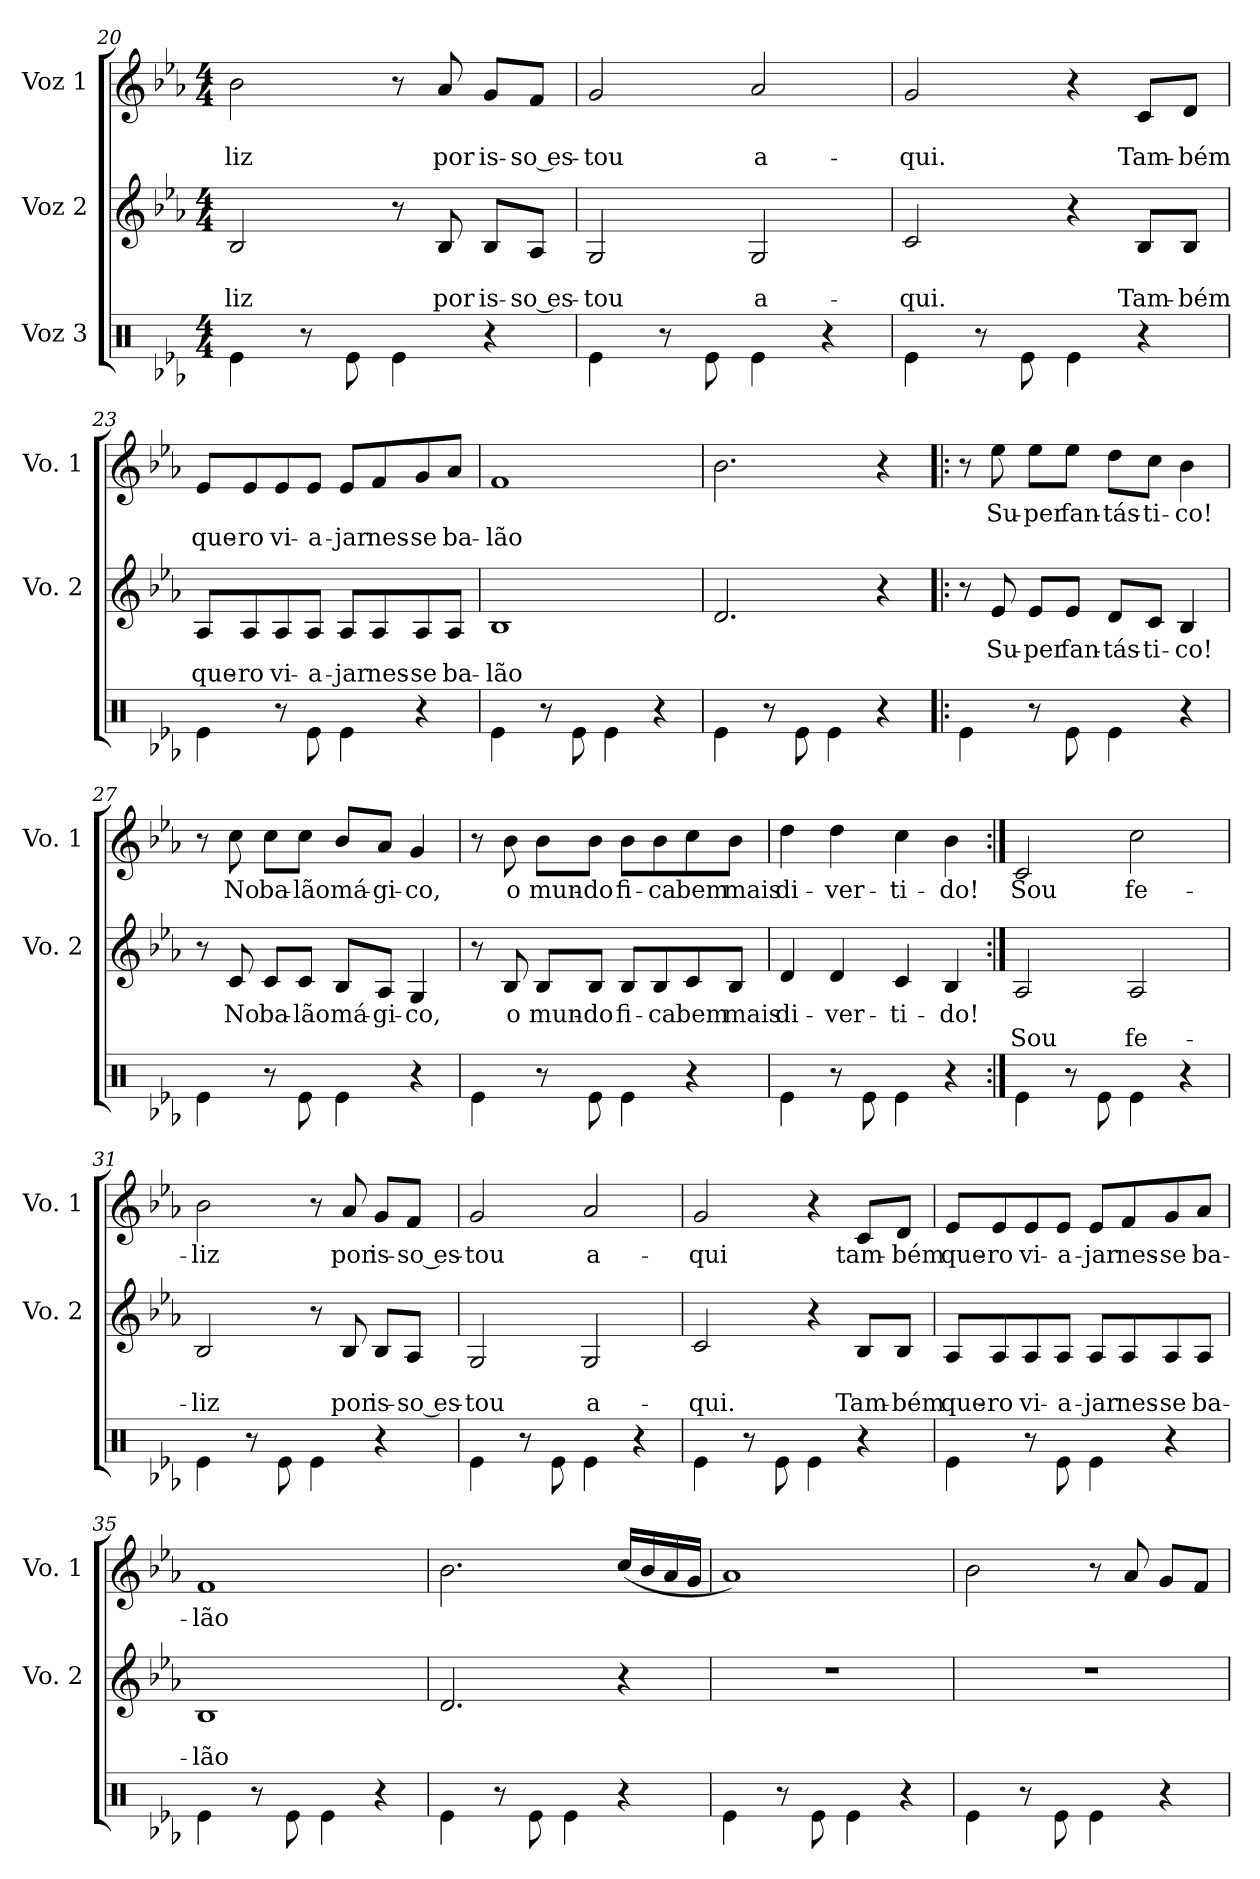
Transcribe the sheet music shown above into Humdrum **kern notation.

**kern	**kern	**text	**text	**kern	**text	**text
*part3	*part2	*part2	*part2	*part1	*part1	*part1
*staff3	*staff2	*staff2	*staff2	*staff1	*staff1	*staff1
*I"Voz 3	*I"Voz 2	*	*	*I"Voz 1	*	*
*	*I'Vo. 2	*	*	*I'Vo. 1	*	*
*clefX	*clefG2	*	*	*clefG2	*	*
*k[b-e-a-]	*k[b-e-a-]	*	*	*k[b-e-a-]	*	*
*M4/4	*M4/4	*	*	*M4/4	*	*
=20	=20	=20	=20	=20	=20	=20
!	!	!	!LO:LY:b	!	!	!LO:LY:b
4Re\	2B-/	.	-liz	2b-\	.	-liz
8r	.	.	.	.	.	.
8Re\	.	.	.	.	.	.
4Re\	8r	.	.	8r	.	.
!	!	!	!LO:LY:b	!	!	!LO:LY:b
.	8B-/	.	por	8a-/	.	por
!	!	!	!LO:LY:b	!	!	!LO:LY:b
4r	8B-/L	.	is-	8g/L	.	is-
!	!	!	!LO:LY:b	!	!	!LO:LY:b
.	8A-/J	.	-so es-	8f/J	.	-so es-
=21	=21	=21	=21	=21	=21	=21
!	!	!	!LO:LY:b	!	!	!LO:LY:b
4Re\	2G/	.	-tou	2g/	.	-tou
8r	.	.	.	.	.	.
8Re\	.	.	.	.	.	.
!	!	!	!LO:LY:b	!	!	!LO:LY:b
4Re\	2G/	.	a-	2a-/	.	a-
4r	.	.	.	.	.	.
!!LO:PB:g=z
=22	=22	=22	=22	=22	=22	=22
!	!	!	!LO:LY:b	!	!	!LO:LY:b
4Re\	2c/	.	-qui.	2g/	.	-qui.
8r	.	.	.	.	.	.
8Re\	.	.	.	.	.	.
4Re\	4r	.	.	4r	.	.
!	!	!	!LO:LY:b	!	!	!LO:LY:b
4r	8B-/L	.	Tam-	8c/L	.	Tam-
!	!	!	!LO:LY:b	!	!	!LO:LY:b
.	8B-/J	.	-bém	8d/J	.	-bém
=23	=23	=23	=23	=23	=23	=23
!	!	!	!LO:LY:b	!	!	!LO:LY:b
4Re\	8A-/L	.	que-	8e-/L	.	que-
!	!	!	!LO:LY:b	!	!	!LO:LY:b
.	8A-/	.	-ro	8e-/	.	-ro
!	!	!	!LO:LY:b	!	!	!LO:LY:b
8r	8A-/	.	vi-	8e-/	.	vi-
!	!	!	!LO:LY:b	!	!	!LO:LY:b
8Re\	8A-/J	.	-a-	8e-/J	.	-a-
!	!	!	!LO:LY:b	!	!	!LO:LY:b
4Re\	8A-/L	.	-jar	8e-/L	.	-jar
!	!	!	!LO:LY:b	!	!	!LO:LY:b
.	8A-/	.	nes-	8f/	.	nes-
!	!	!	!LO:LY:b	!	!	!LO:LY:b
4r	8A-/	.	-se	8g/	.	-se
!	!	!	!LO:LY:b	!	!	!LO:LY:b
.	8A-/J	.	ba-	8a-/J	.	ba-
=24	=24	=24	=24	=24	=24	=24
!	!	!	!LO:LY:b	!	!	!LO:LY:b
4Re\	1B-	.	-lão	1f	.	-lão
8r	.	.	.	.	.	.
8Re\	.	.	.	.	.	.
4Re\	.	.	.	.	.	.
4r	.	.	.	.	.	.
=25	=25	=25	=25	=25	=25	=25
4Re\	2.d/	.	.	2.b-\	.	.
8r	.	.	.	.	.	.
8Re\	.	.	.	.	.	.
4Re\	.	.	.	.	.	.
4r	4r	.	.	4r	.	.
!!LO:LB:g=z
=26!|:	=26!|:	=26!|:	=26!|:	=26!|:	=26!|:	=26!|:
4Re\	8r	.	.	8r	.	.
!	!	!LO:LY:b	!	!	!LO:LY:b	!
.	8e-/	Su-	.	8ee-\	Su-	.
!	!	!LO:LY:b	!	!	!LO:LY:b	!
8r	8e-/L	-per	.	8ee-\L	-per	.
!	!	!LO:LY:b	!	!	!LO:LY:b	!
8Re\	8e-/J	fan-	.	8ee-\J	fan-	.
!	!	!LO:LY:b	!	!	!LO:LY:b	!
4Re\	8d/L	-tás-	.	8dd\L	-tás-	.
!	!	!LO:LY:b	!	!	!LO:LY:b	!
.	8c/J	-ti-	.	8cc\J	-ti-	.
!	!	!LO:LY:b	!	!	!LO:LY:b	!
4r	4B-/	-co!	.	4b-\	-co!	.
=27	=27	=27	=27	=27	=27	=27
4Re\	8r	.	.	8r	.	.
!	!	!LO:LY:b	!	!	!LO:LY:b	!
.	8c/	No	.	8cc\	No	.
!	!	!LO:LY:b	!	!	!LO:LY:b	!
8r	8c/L	ba-	.	8cc\L	ba-	.
!	!	!LO:LY:b	!	!	!LO:LY:b	!
8Re\	8c/J	-lão	.	8cc\J	-lão	.
!	!	!LO:LY:b	!	!	!LO:LY:b	!
4Re\	8B-/L	má-	.	8b-/L	má-	.
!	!	!LO:LY:b	!	!	!LO:LY:b	!
.	8A-/J	-gi-	.	8a-/J	-gi-	.
!	!	!LO:LY:b	!	!	!LO:LY:b	!
4r	4G/	-co,	.	4g/	-co,	.
=28	=28	=28	=28	=28	=28	=28
4Re\	8r	.	.	8r	.	.
!	!	!LO:LY:b	!	!	!LO:LY:b	!
.	8B-/	o	.	8b-\	o	.
!	!	!LO:LY:b	!	!	!LO:LY:b	!
8r	8B-/L	mun-	.	8b-\L	mun-	.
!	!	!LO:LY:b	!	!	!LO:LY:b	!
8Re\	8B-/J	-do	.	8b-\J	-do	.
!	!	!LO:LY:b	!	!	!LO:LY:b	!
4Re\	8B-/L	fi-	.	8b-\L	fi-	.
!	!	!LO:LY:b	!	!	!LO:LY:b	!
.	8B-/	-ca	.	8b-\	-ca	.
!	!	!LO:LY:b	!	!	!LO:LY:b	!
4r	8c/	bem	.	8cc\	bem	.
!	!	!LO:LY:b	!	!	!LO:LY:b	!
.	8B-/J	mais	.	8b-\J	mais	.
!!LO:LB:g=z
=29	=29	=29	=29	=29	=29	=29
!	!	!LO:LY:b	!	!	!LO:LY:b	!
4Re\	4d/	di-	.	4dd\	di-	.
!	!	!LO:LY:b	!	!	!LO:LY:b	!
8r	4d/	-ver-	.	4dd\	-ver-	.
8Re\	.	.	.	.	.	.
!	!	!LO:LY:b	!	!	!LO:LY:b	!
4Re\	4c/	-ti-	.	4cc\	-ti-	.
!	!	!LO:LY:b	!	!	!LO:LY:b	!
4r	4B-/	-do!	.	4b-\	-do!	.
=30:|!	=30:|!	=30:|!	=30:|!	=30:|!	=30:|!	=30:|!
!	!	!	!LO:LY:b	!	!LO:LY:b	!
4Re\	2A-/	.	Sou	2c/	Sou	.
8r	.	.	.	.	.	.
8Re\	.	.	.	.	.	.
!	!	!	!LO:LY:b	!	!LO:LY:b	!
4Re\	2A-/	.	fe-	2cc\	fe-	.
4r	.	.	.	.	.	.
=31	=31	=31	=31	=31	=31	=31
!	!	!	!LO:LY:b	!	!LO:LY:b	!
4Re\	2B-/	.	-liz	2b-\	-liz	.
8r	.	.	.	.	.	.
8Re\	.	.	.	.	.	.
4Re\	8r	.	.	8r	.	.
!	!	!	!LO:LY:b	!	!LO:LY:b	!
.	8B-/	.	por	8a-/	por	.
!	!	!	!LO:LY:b	!	!LO:LY:b	!
4r	8B-/L	.	is-	8g/L	is-	.
!	!	!	!LO:LY:b	!	!LO:LY:b	!
.	8A-/J	.	-so es-	8f/J	-so es-	.
=32	=32	=32	=32	=32	=32	=32
!	!	!	!LO:LY:b	!	!LO:LY:b	!
4Re\	2G/	.	-tou	2g/	-tou	.
8r	.	.	.	.	.	.
8Re\	.	.	.	.	.	.
!	!	!	!LO:LY:b	!	!LO:LY:b	!
4Re\	2G/	.	a-	2a-/	a-	.
4r	.	.	.	.	.	.
=33	=33	=33	=33	=33	=33	=33
!	!	!	!LO:LY:b	!	!LO:LY:b	!
4Re\	2c/	.	-qui.	2g/	-qui	.
8r	.	.	.	.	.	.
8Re\	.	.	.	.	.	.
4Re\	4r	.	.	4r	.	.
!	!	!	!LO:LY:b	!	!LO:LY:b	!
4r	8B-/L	.	Tam-	8c/L	tam-	.
!	!	!	!LO:LY:b	!	!LO:LY:b	!
.	8B-/J	.	-bém	8d/J	-bém	.
!!LO:LB:g=z
=34	=34	=34	=34	=34	=34	=34
!	!	!	!LO:LY:b	!	!LO:LY:b	!
4Re\	8A-/L	.	que-	8e-/L	que-	.
!	!	!	!LO:LY:b	!	!LO:LY:b	!
.	8A-/	.	-ro	8e-/	-ro	.
!	!	!	!LO:LY:b	!	!LO:LY:b	!
8r	8A-/	.	vi-	8e-/	vi-	.
!	!	!	!LO:LY:b	!	!LO:LY:b	!
8Re\	8A-/J	.	-a-	8e-/J	-a-	.
!	!	!	!LO:LY:b	!	!LO:LY:b	!
4Re\	8A-/L	.	-jar	8e-/L	-jar	.
!	!	!	!LO:LY:b	!	!LO:LY:b	!
.	8A-/	.	nes-	8f/	nes-	.
!	!	!	!LO:LY:b	!	!LO:LY:b	!
4r	8A-/	.	-se	8g/	-se	.
!	!	!	!LO:LY:b	!	!LO:LY:b	!
.	8A-/J	.	ba-	8a-/J	ba-	.
=35	=35	=35	=35	=35	=35	=35
!	!	!	!LO:LY:b	!	!LO:LY:b	!
4Re\	1B-	.	-lão	1f	-lão	.
8r	.	.	.	.	.	.
8Re\	.	.	.	.	.	.
4Re\	.	.	.	.	.	.
4r	.	.	.	.	.	.
=36	=36	=36	=36	=36	=36	=36
4Re\	2.d/	.	.	2.b-\	.	.
8r	.	.	.	.	.	.
8Re\	.	.	.	.	.	.
4Re\	.	.	.	.	.	.
4r	4r	.	.	(<16cc/LL	.	.
.	.	.	.	16b-/	.	.
.	.	.	.	16a-/	.	.
.	.	.	.	16g/JJ	.	.
=37	=37	=37	=37	=37	=37	=37
4Re\	1r	.	.	1a-)	.	.
8r	.	.	.	.	.	.
8Re\	.	.	.	.	.	.
4Re\	.	.	.	.	.	.
4r	.	.	.	.	.	.
=38	=38	=38	=38	=38	=38	=38
4Re\	1r	.	.	2b-\	.	.
8r	.	.	.	.	.	.
8Re\	.	.	.	.	.	.
4Re\	.	.	.	8r	.	.
.	.	.	.	8a-/	.	.
4r	.	.	.	8g/L	.	.
.	.	.	.	8f/J	.	.
=	=	=	=	=	=	=
*-	*-	*-	*-	*-	*-	*-
